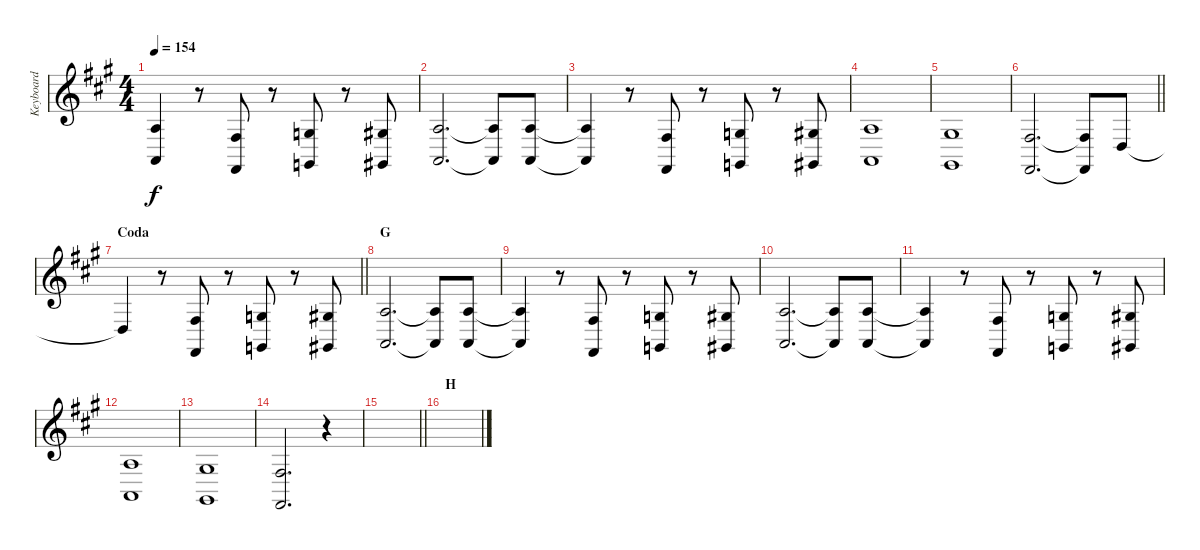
\track ("Keyboard" "Keyboard") {instrument synthbrass1}
\staff {score}
\tuning (E4 B3 G3 D3 A2 E2) {hide}
\ts (4 4)
\tempo 154
\clef g2
\ks a
(2.3{t} 0.5{t}).4{dy f} r.8 (4.4 2.6).8 r.8 (0.3 3.6).8 r.8 (1.3 4.6).8 |
(2.3 0.5).2{d} (2.3{t} 0.5{t}).8 (2.3 0.5).8 |
(2.3{t} 0.5{t}).4 r.8 (4.4 2.6).8 r.8 (0.3 3.6).8 r.8 (1.3 4.6).8 |
(2.3 0.5).1 |
(1.3 4.6).1 |
\barLineRight lightlight
(4.4 2.6).2{d} (4.4{t} 2.6{t}).8 0.4.8 |
\section ("" "Coda")
\barLineRight lightlight
0.4{t}.4 r.8 (4.4 2.6).8 r.8 (0.3 3.6).8 r.8 (1.3 4.6).8 |
\section ("" "G")
(2.3 0.5).2{d} (2.3{t} 0.5{t}).8 (2.3 0.5).8 |
(2.3{t} 0.5{t}).4 r.8 (4.4 2.6).8 r.8 (0.3 3.6).8 r.8 (1.3 4.6).8 |
(2.3 0.5).2{d} (2.3{t} 0.5{t}).8 (2.3 0.5).8 |
(2.3{t} 0.5{t}).4 r.8 (4.4 2.6).8 r.8 (0.3 3.6).8 r.8 (1.3 4.6).8 |
(2.3 0.5).1 |
(1.3 4.6).1 |
(4.4 2.6).2{d} r.4 |
\barLineRight lightlight
|
\section ("" "H")
